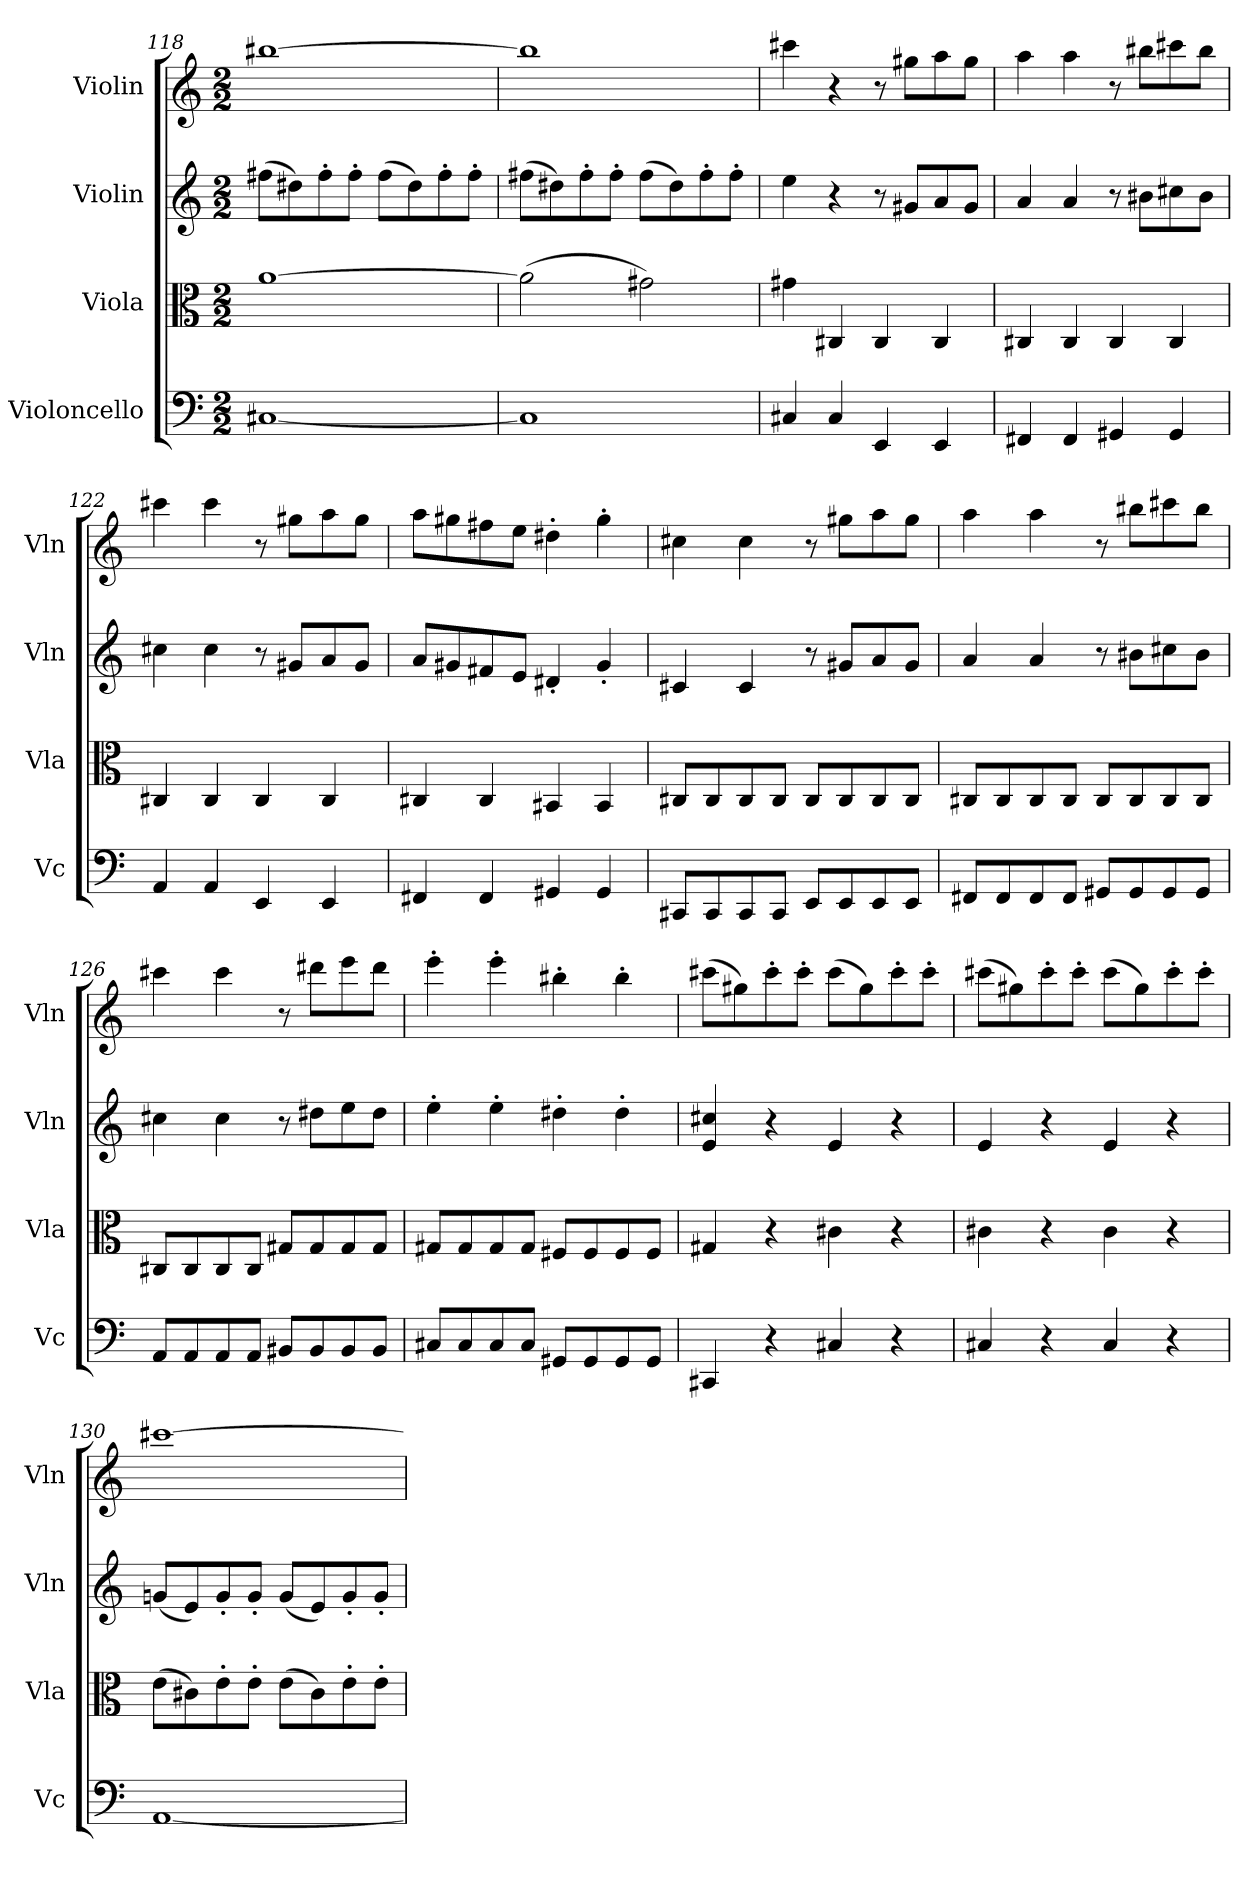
**kern	**kern	**kern	**kern
*part4	*part3	*part2	*part1
*staff4	*staff3	*staff2	*staff1
*I"Violoncello	*I"Viola	*I"Violin	*I"Violin
*I'Vc	*I'Vla	*I'Vln	*I'Vln
*clefF4	*clefC3	*clefG2	*clefG2
*k[]	*k[]	*k[]	*k[]
*C:	*C:	*C:	*C:
*M2/2	*M2/2	*M2/2	*M2/2
=118	=118	=118	=118
[1C#X	[1a	(8ff#X\L	[1bb#X
.	.	8dd#X\)	.
.	.	8ff#'\	.
.	.	8ff#'\J	.
.	.	(8ff#\L	.
.	.	8dd#\)	.
.	.	8ff#'\	.
.	.	8ff#'\J	.
=119	=119	=119	=119
1C#]	(2a\]	(8ff#X\L	1bb#]
.	.	8dd#X\)	.
.	.	8ff#'\	.
.	.	8ff#'\J	.
.	2g#X\)	(8ff#\L	.
.	.	8dd#\)	.
.	.	8ff#'\	.
.	.	8ff#'\J	.
=120	=120	=120	=120
4C#X/	4g#X\	4ee\	4ccc#X\
4C#/	4C#X/	4r	4r
4EE/	4C#/	8r	8r
.	.	8g#X/L	8gg#X\L
4EE/	4C#/	8a/	8aa\
.	.	8g#/J	8gg#\J
=121	=121	=121	=121
4FF#X/	4C#X/	4a/	4aa\
4FF#/	4C#/	4a/	4aa\
4GG#X/	4C#/	8r	8r
.	.	8b#X\L	8bb#X\L
4GG#/	4C#/	8cc#X\	8ccc#X\
.	.	8b#\J	8bb#\J
=122	=122	=122	=122
4AA/	4C#X/	4cc#X\	4ccc#X\
4AA/	4C#/	4cc#\	4ccc#\
4EE/	4C#/	8r	8r
.	.	8g#X/L	8gg#X\L
4EE/	4C#/	8a/	8aa\
.	.	8g#/J	8gg#\J
=123	=123	=123	=123
4FF#X/	4C#X/	8a/L	8aa\L
.	.	8g#X/	8gg#X\
4FF#/	4C#/	8f#X/	8ff#X\
.	.	8e/J	8ee\J
4GG#X/	4BB#X/	4d#X'/	4dd#X'\
4GG#/	4BB#/	4g#'/	4gg#'\
=124	=124	=124	=124
8CC#X/L	8C#X/L	4c#X/	4cc#X\
8CC#/	8C#/	.	.
8CC#/	8C#/	4c#/	4cc#\
8CC#/J	8C#/J	.	.
8EE/L	8C#/L	8r	8r
8EE/	8C#/	8g#X/L	8gg#X\L
8EE/	8C#/	8a/	8aa\
8EE/J	8C#/J	8g#/J	8gg#\J
=125	=125	=125	=125
8FF#X/L	8C#X/L	4a/	4aa\
8FF#/	8C#/	.	.
8FF#/	8C#/	4a/	4aa\
8FF#/J	8C#/J	.	.
8GG#X/L	8C#/L	8r	8r
8GG#/	8C#/	8b#X\L	8bb#X\L
8GG#/	8C#/	8cc#X\	8ccc#X\
8GG#/J	8C#/J	8b#\J	8bb#\J
=126	=126	=126	=126
8AA/L	8C#X/L	4cc#X\	4ccc#X\
8AA/	8C#/	.	.
8AA/	8C#/	4cc#\	4ccc#\
8AA/J	8C#/J	.	.
8BB#X/L	8G#X/L	8r	8r
8BB#/	8G#/	8dd#X\L	8ddd#X\L
8BB#/	8G#/	8ee\	8eee\
8BB#/J	8G#/J	8dd#\J	8ddd#\J
=127	=127	=127	=127
8C#X/L	8G#X/L	4ee'\	4eee'\
8C#/	8G#/	.	.
8C#/	8G#/	4ee'\	4eee'\
8C#/J	8G#/J	.	.
8GG#X/L	8F#X/L	4dd#X'\	4bb#X'\
8GG#/	8F#/	.	.
8GG#/	8F#/	4dd#'\	4bb#'\
8GG#/J	8F#/J	.	.
=128	=128	=128	=128
4CC#X/	4G#X/	4e/ 4cc#X/	(8ccc#X\L
.	.	.	8gg#X\)
4r	4r	4r	8ccc#'\
.	.	.	8ccc#'\J
4C#X/	4c#X\	4e/	(8ccc#\L
.	.	.	8gg#\)
4r	4r	4r	8ccc#'\
.	.	.	8ccc#'\J
=129	=129	=129	=129
4C#X/	4c#X\	4e/	(8ccc#X\L
.	.	.	8gg#X\)
4r	4r	4r	8ccc#'\
.	.	.	8ccc#'\J
4C#/	4c#\	4e/	(8ccc#\L
.	.	.	8gg#\)
4r	4r	4r	8ccc#'\
.	.	.	8ccc#'\J
=130	=130	=130	=130
[1AA	(8e\L	(8gn/L	[1ccc#X
.	8c#X\)	8e/)	.
.	8e'\	8g'/	.
.	8e'\J	8g'/J	.
.	(8e\L	(8g/L	.
.	8c#\)	8e/)	.
.	8e'\	8g'/	.
.	8e'\J	8g'/J	.
=	=	=	=
*-	*-	*-	*-
